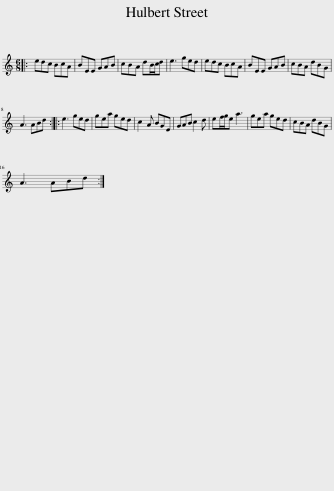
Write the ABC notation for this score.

X:1
L:1/8
M:6/8
I:linebreak $
K:C
V:1 treble
V:1
|: edc BcA | BEE GAB | cBA dB/c/d | e3 ged | edc BcA | %5
 BEE GAB | cBA dBG |$ A3 ABd :: e3 ged | gea ged | %10
 c2 A BGE | GAB c2 d | ef/g/e a3 | gea ged | cBA dBG |$ %15
 A3 ABd :| %16
